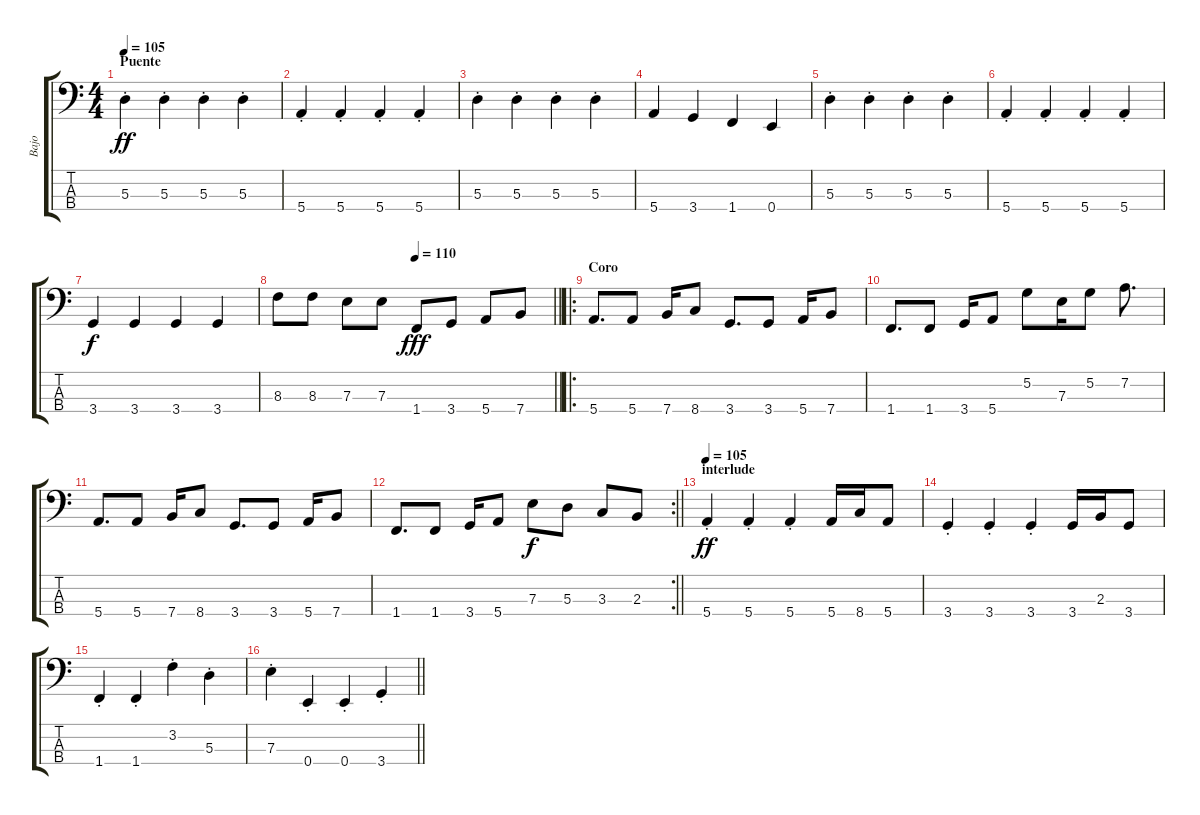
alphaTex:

\track ("Bajo" "Bajo") {instrument electricbasspick}
\staff {score tabs}
\tuning (G2 D2 A1 E1) {hide}
\ts (4 4)
\section ("" "Puente")
\tempo 105
\clef f4
\ks c
5.3{st}.4{dy ff} 5.3{st}.4 5.3{st}.4 5.3{st}.4 |
5.4{st}.4 5.4{st}.4 5.4{st}.4 5.4{st}.4 |
5.3{st}.4 5.3{st}.4 5.3{st}.4 5.3{st}.4 |
5.4.4 3.4.4 1.4.4 0.4.4 |
5.3{st}.4 5.3{st}.4 5.3{st}.4 5.3{st}.4 |
5.4{st}.4 5.4{st}.4 5.4{st}.4 5.4{st}.4 |
3.4.4{dy f} 3.4.4 3.4.4 3.4.4 |
\tempo (110 0.5)
\barLineRight lightlight
8.3.8 8.3.8 7.3.8 7.3.8 1.4.8{dy fff} 3.4.8 5.4.8 7.4.8 |
\ro
\section ("" "Coro")
5.4.8{d} 5.4.8 7.4.16 8.4.8 3.4.8{d} 3.4.8 5.4.16 7.4.8 |
1.4.8{d} 1.4.8 3.4.16 5.4.8 5.2.8 7.3.16 5.2.8 7.2.8{d} |
5.4.8{d} 5.4.8 7.4.16 8.4.8 3.4.8{d} 3.4.8 5.4.16 7.4.8 |
\rc 2
\barLineRight lightlight
1.4.8{d} 1.4.8 3.4.16 5.4.8 7.3.8{dy f} 5.3.8 3.3.8 2.3.8 |
\section ("" "interlude")
\tempo 105
5.4{st}.4{dy ff} 5.4{st}.4 5.4{st}.4 5.4.16 8.4.16 5.4.8 |
3.4{st}.4 3.4{st}.4 3.4{st}.4 3.4.16 2.3.16 3.4.8 |
1.4{st}.4 1.4{st}.4 3.2{st}.4 5.3{st}.4 |
\barLineRight lightlight
7.3{st}.4 0.4{st}.4 0.4{st}.4 3.4{st}.4
